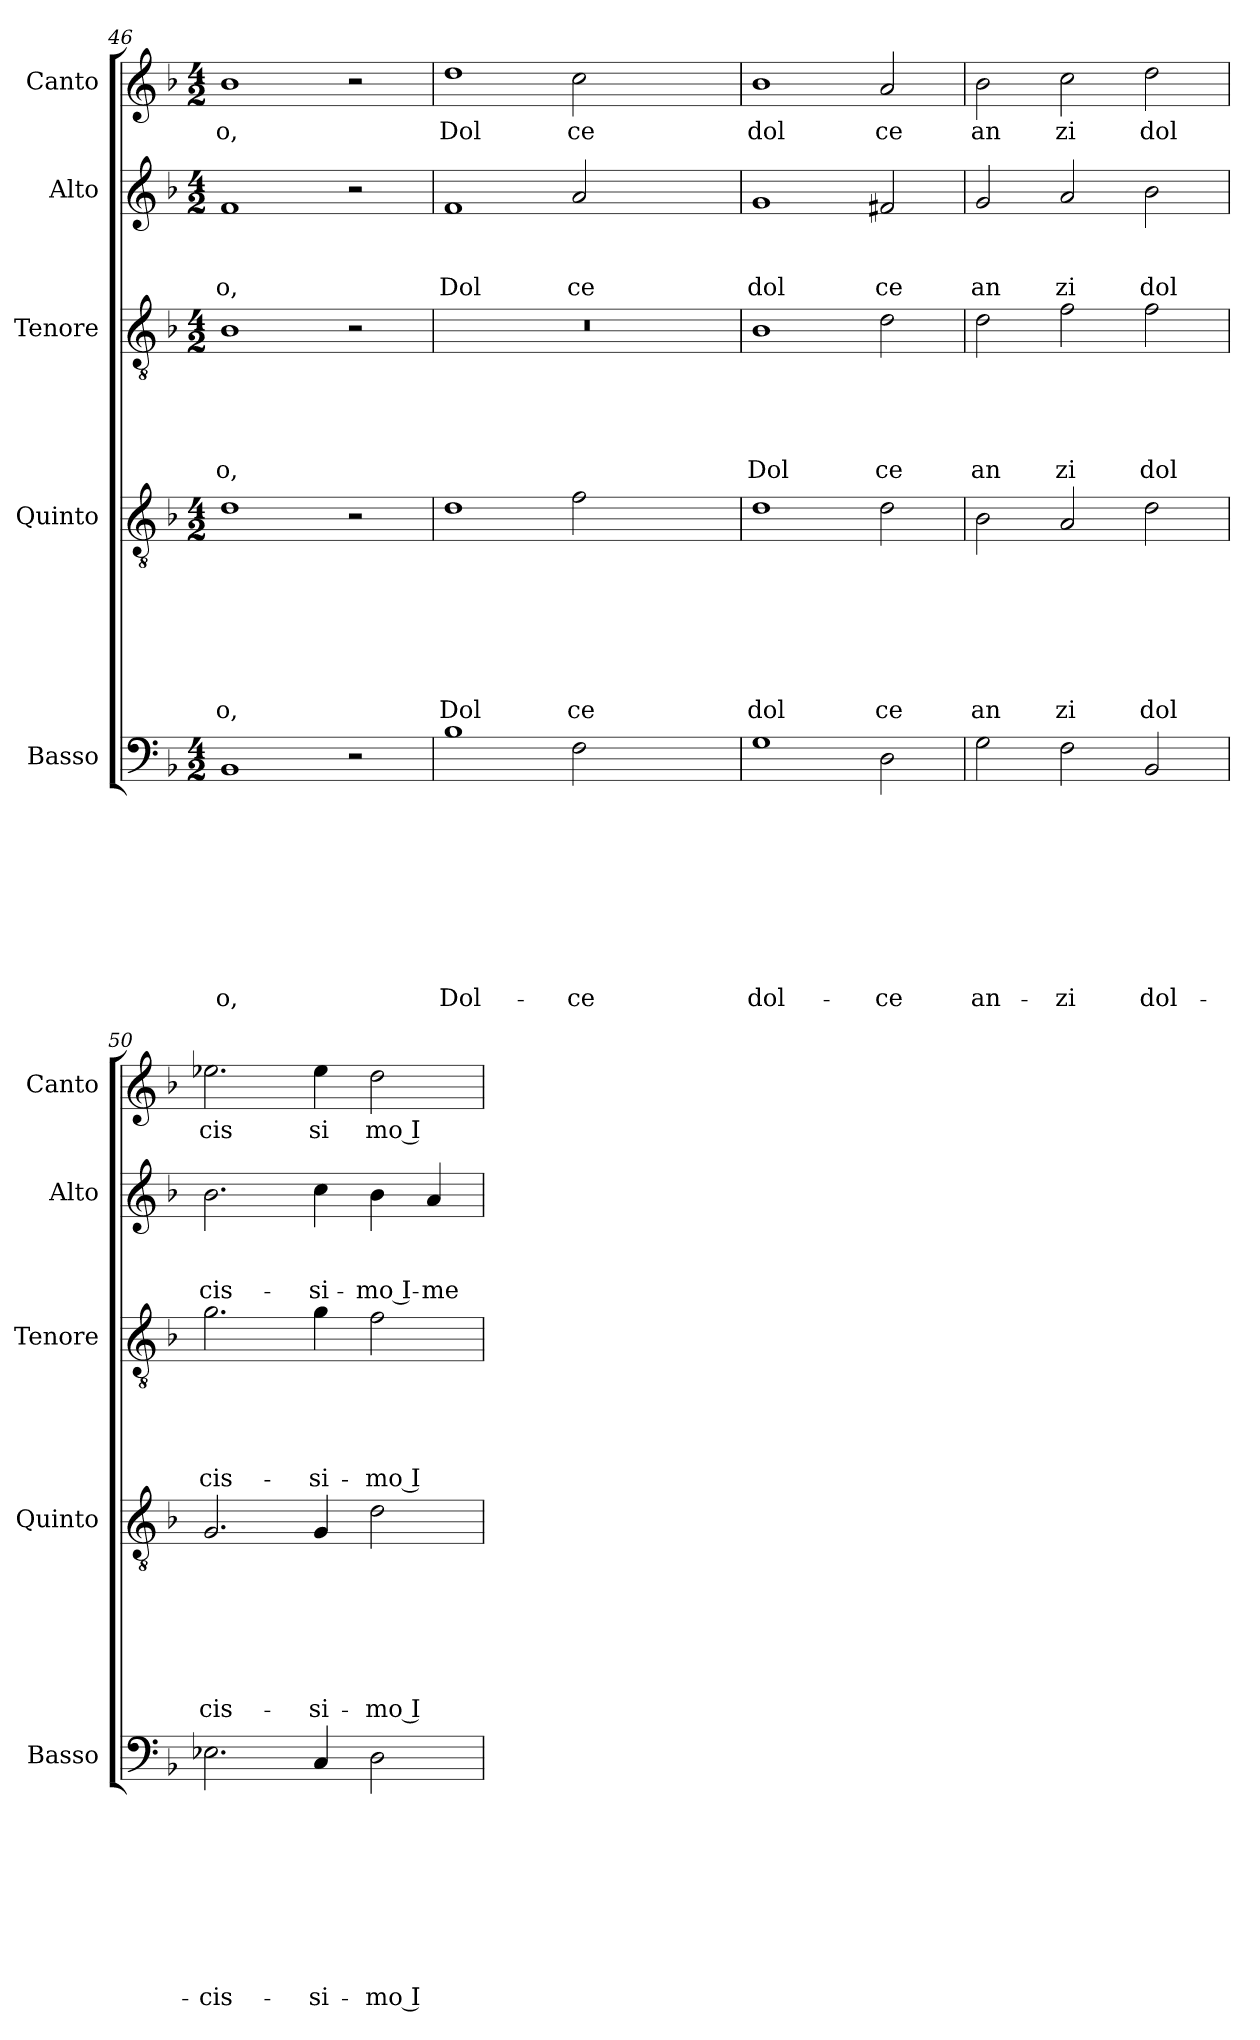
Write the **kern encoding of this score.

**kern	**text	**text	**text	**text	**text	**text	**text	**text	**text	**kern	**text	**text	**text	**text	**text	**text	**text	**kern	**text	**text	**text	**text	**text	**kern	**text	**text	**text	**kern	**text
*part5	*part5	*part5	*part5	*part5	*part5	*part5	*part5	*part5	*part5	*part4	*part4	*part4	*part4	*part4	*part4	*part4	*part4	*part3	*part3	*part3	*part3	*part3	*part3	*part2	*part2	*part2	*part2	*part1	*part1
*staff5	*staff5	*staff5	*staff5	*staff5	*staff5	*staff5	*staff5	*staff5	*staff5	*staff4	*staff4	*staff4	*staff4	*staff4	*staff4	*staff4	*staff4	*staff3	*staff3	*staff3	*staff3	*staff3	*staff3	*staff2	*staff2	*staff2	*staff2	*staff1	*staff1
*I"Basso	*	*	*	*	*	*	*	*	*	*I"Quinto	*	*	*	*	*	*	*	*I"Tenore	*	*	*	*	*	*I"Alto	*	*	*	*I"Canto	*
*I'Basso	*	*	*	*	*	*	*	*	*	*I'Quinto	*	*	*	*	*	*	*	*I'Tenore	*	*	*	*	*	*I'Alto	*	*	*	*I'Canto	*
*clefF4	*	*	*	*	*	*	*	*	*	*clefGv2	*	*	*	*	*	*	*	*clefGv2	*	*	*	*	*	*clefG2	*	*	*	*clefG2	*
*k[b-]	*	*	*	*	*	*	*	*	*	*k[b-]	*	*	*	*	*	*	*	*k[b-]	*	*	*	*	*	*k[b-]	*	*	*	*k[b-]	*
*F:	*	*	*	*	*	*	*	*	*	*F:	*	*	*	*	*	*	*	*F:	*	*	*	*	*	*F:	*	*	*	*F:	*
*M4/2	*	*	*	*	*	*	*	*	*	*M4/2	*	*	*	*	*	*	*	*M4/2	*	*	*	*	*	*M4/2	*	*	*	*M4/2	*
=46	=46	=46	=46	=46	=46	=46	=46	=46	=46	=46	=46	=46	=46	=46	=46	=46	=46	=46	=46	=46	=46	=46	=46	=46	=46	=46	=46	=46	=46
!	!	!	!	!	!	!	!	!	!LO:LY:b	!	!	!	!	!	!	!	!LO:LY:b	!	!	!	!	!	!LO:LY:b	!	!	!	!LO:LY:b	!	!LO:LY:b
1BB-	.	.	.	.	.	.	.	.	-o,	1d	.	.	.	.	.	.	o,	1B-	.	.	.	.	o,	1f	.	.	o,	1b-	o,
2r	.	.	.	.	.	.	.	.	.	2r	.	.	.	.	.	.	.	2r	.	.	.	.	.	2r	.	.	.	2r	.
=47	=47	=47	=47	=47	=47	=47	=47	=47	=47	=47	=47	=47	=47	=47	=47	=47	=47	=47	=47	=47	=47	=47	=47	=47	=47	=47	=47	=47	=47
!	!	!	!	!	!	!	!	!	!LO:LY:b	!	!	!	!	!	!	!	!LO:LY:b	!LO:N:vis=1	!	!	!	!	!	!	!	!	!LO:LY:b	!	!LO:LY:b
1B-	.	.	.	.	.	.	.	.	Dol-	1d	.	.	.	.	.	.	Dol	0r	.	.	.	.	.	1f	.	.	Dol	1dd	Dol
!	!	!	!	!	!	!	!	!	!LO:LY:b	!	!	!	!	!	!	!	!LO:LY:b	!	!	!	!	!	!	!	!	!	!LO:LY:b	!	!LO:LY:b
2F\	.	.	.	.	.	.	.	.	-ce	2f\	.	.	.	.	.	.	ce	.	.	.	.	.	.	2a/	.	.	ce	2cc\	ce
2ryy	.	.	.	.	.	.	.	.	.	2ryy	.	.	.	.	.	.	.	.	.	.	.	.	.	2ryy	.	.	.	2ryy	.
=48	=48	=48	=48	=48	=48	=48	=48	=48	=48	=48	=48	=48	=48	=48	=48	=48	=48	=48	=48	=48	=48	=48	=48	=48	=48	=48	=48	=48	=48
!	!	!	!	!	!	!	!	!	!LO:LY:b	!	!	!	!	!	!	!	!LO:LY:b	!	!	!	!	!	!LO:LY:b	!	!	!	!LO:LY:b	!	!LO:LY:b
1G	.	.	.	.	.	.	.	.	dol-	1d	.	.	.	.	.	.	dol	1B-	.	.	.	.	Dol	1g	.	.	dol	1b-	dol
!	!	!	!	!	!	!	!	!	!LO:LY:b	!	!	!	!	!	!	!	!LO:LY:b	!	!	!	!	!	!LO:LY:b	!	!	!	!LO:LY:b	!	!LO:LY:b
2D\	.	.	.	.	.	.	.	.	-ce	2d\	.	.	.	.	.	.	ce	2d\	.	.	.	.	ce	2f#/	.	.	ce	2a/	ce
=49	=49	=49	=49	=49	=49	=49	=49	=49	=49	=49	=49	=49	=49	=49	=49	=49	=49	=49	=49	=49	=49	=49	=49	=49	=49	=49	=49	=49	=49
!	!	!	!	!	!	!	!	!	!LO:LY:b	!	!	!	!	!	!	!	!LO:LY:b	!	!	!	!	!	!LO:LY:b	!	!	!	!LO:LY:b	!	!LO:LY:b
2G\	.	.	.	.	.	.	.	.	an-	2B-\	.	.	.	.	.	.	an	2d\	.	.	.	.	an	2g/	.	.	an	2b-\	an
!	!	!	!	!	!	!	!	!	!LO:LY:b	!	!	!	!	!	!	!	!LO:LY:b	!	!	!	!	!	!LO:LY:b	!	!	!	!LO:LY:b	!	!LO:LY:b
2F\	.	.	.	.	.	.	.	.	-zi	2A/	.	.	.	.	.	.	zi	2f\	.	.	.	.	zi	2a/	.	.	zi	2cc\	zi
!	!	!	!	!	!	!	!	!	!LO:LY:b	!	!	!	!	!	!	!	!LO:LY:b	!	!	!	!	!	!LO:LY:b	!	!	!	!LO:LY:b	!	!LO:LY:b
2BB-/	.	.	.	.	.	.	.	.	dol-	2d\	.	.	.	.	.	.	dol	2f\	.	.	.	.	dol	2b-\	.	.	dol	2dd\	dol
!!LO:LB:g=z
=50	=50	=50	=50	=50	=50	=50	=50	=50	=50	=50	=50	=50	=50	=50	=50	=50	=50	=50	=50	=50	=50	=50	=50	=50	=50	=50	=50	=50	=50
!	!	!	!	!	!	!	!	!	!LO:LY:b	!	!	!	!	!	!	!	!LO:LY:b	!	!	!	!	!	!LO:LY:b	!	!	!	!LO:LY:b	!	!LO:LY:b
2.E-\	.	.	.	.	.	.	.	.	-cis-	2.G/	.	.	.	.	.	.	cis-	2.g\	.	.	.	.	cis-	2.b-\	.	.	cis-	2.ee-X\	cis
!	!	!	!	!	!	!	!	!	!LO:LY:b	!	!	!	!	!	!	!	!LO:LY:b	!	!	!	!	!	!LO:LY:b	!	!	!	!LO:LY:b	!	!LO:LY:b
4C/	.	.	.	.	.	.	.	.	-si-	4G/	.	.	.	.	.	.	-si-	4g\	.	.	.	.	-si-	4cc\	.	.	-si-	4ee-\	si
!	!	!	!	!	!	!	!	!	!LO:LY:b:rj	!	!	!	!	!	!	!	!LO:LY:b:rj	!	!	!	!	!	!LO:LY:b:rj	!	!	!	!LO:LY:b:rj	!	!LO:LY:b:rj
2D\	.	.	.	.	.	.	.	.	-mo I-	2d\	.	.	.	.	.	.	-mo I-	2f\	.	.	.	.	-mo I-	4b-\	.	.	-mo I-	2dd\	mo I
!	!	!	!	!	!	!	!	!	!	!	!	!	!	!	!	!	!	!	!	!	!	!	!	!	!	!	!LO:LY:b	!	!
.	.	.	.	.	.	.	.	.	.	.	.	.	.	.	.	.	.	.	.	.	.	.	.	4a/	.	.	-me-	.	.
=	=	=	=	=	=	=	=	=	=	=	=	=	=	=	=	=	=	=	=	=	=	=	=	=	=	=	=	=	=
*-	*-	*-	*-	*-	*-	*-	*-	*-	*-	*-	*-	*-	*-	*-	*-	*-	*-	*-	*-	*-	*-	*-	*-	*-	*-	*-	*-	*-	*-
